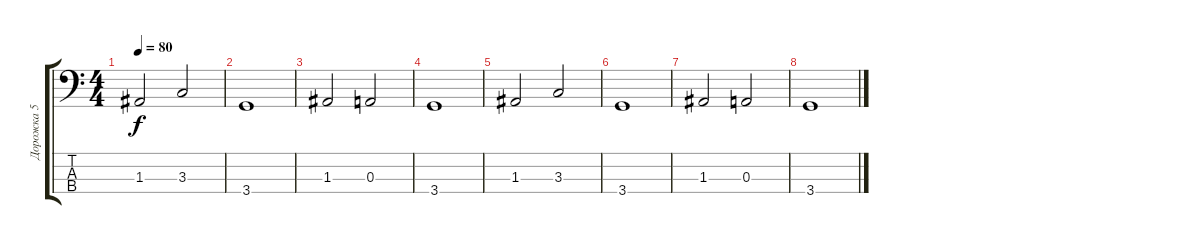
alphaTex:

\track ("Дорожка 5" "Дорожка 5") {instrument electricbassfinger}
\staff {score tabs}
\tuning (G2 D2 A1 E1) {hide}
\ts (4 4)
\tempo 80
\clef f4
\ks c
1.3.2{dy f} 3.3.2 |
3.4.1 |
1.3.2 0.3.2 |
3.4.1 |
1.3.2 3.3.2 |
3.4.1 |
1.3.2 0.3.2 |
3.4.1
